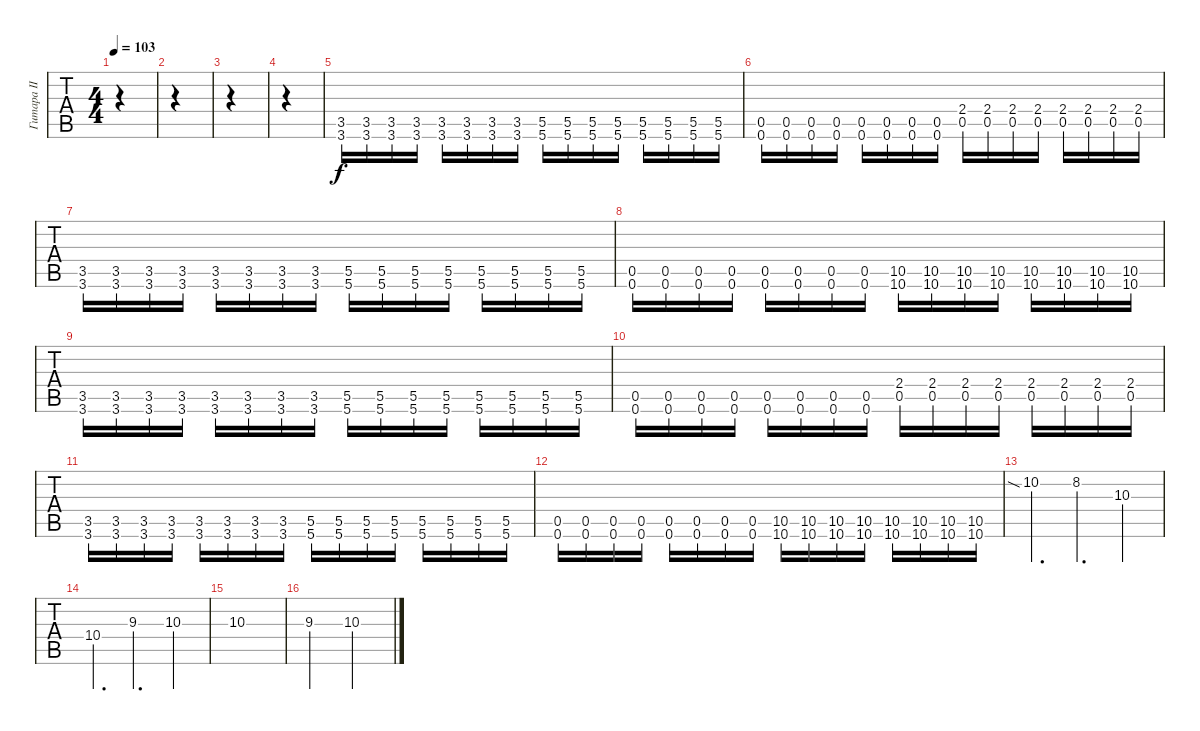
\track ("Гитара II" "Гитара II") {instrument distortionguitar}
\staff {tabs}
\tuning (E4 B3 G3 D3 A2 D2) {hide}
\ts (4 4)
\tempo 103
\clef g2
\ks c
|
|
|
|
(3.5 3.6).16 (3.5 3.6).16 (3.5 3.6).16 (3.5 3.6).16 (3.5 3.6).16 (3.5 3.6).16 (3.5 3.6).16 (3.5 3.6).16 (5.5 5.6).16 (5.5 5.6).16 (5.5 5.6).16 (5.5 5.6).16 (5.5 5.6).16 (5.5 5.6).16 (5.5 5.6).16 (5.5 5.6).16 |
(0.5 0.6).16 (0.5 0.6).16 (0.5 0.6).16 (0.5 0.6).16 (0.5 0.6).16 (0.5 0.6).16 (0.5 0.6).16 (0.5 0.6).16 (2.4 0.5).16 (2.4 0.5).16 (2.4 0.5).16 (2.4 0.5).16 (2.4 0.5).16 (2.4 0.5).16 (2.4 0.5).16 (2.4 0.5).16 |
(3.5 3.6).16 (3.5 3.6).16 (3.5 3.6).16 (3.5 3.6).16 (3.5 3.6).16 (3.5 3.6).16 (3.5 3.6).16 (3.5 3.6).16 (5.5 5.6).16 (5.5 5.6).16 (5.5 5.6).16 (5.5 5.6).16 (5.5 5.6).16 (5.5 5.6).16 (5.5 5.6).16 (5.5 5.6).16 |
(0.5 0.6).16 (0.5 0.6).16 (0.5 0.6).16 (0.5 0.6).16 (0.5 0.6).16 (0.5 0.6).16 (0.5 0.6).16 (0.5 0.6).16 (10.5 10.6).16 (10.5 10.6).16 (10.5 10.6).16 (10.5 10.6).16 (10.5 10.6).16 (10.5 10.6).16 (10.5 10.6).16 (10.5 10.6).16 |
(3.5 3.6).16 (3.5 3.6).16 (3.5 3.6).16 (3.5 3.6).16 (3.5 3.6).16 (3.5 3.6).16 (3.5 3.6).16 (3.5 3.6).16 (5.5 5.6).16 (5.5 5.6).16 (5.5 5.6).16 (5.5 5.6).16 (5.5 5.6).16 (5.5 5.6).16 (5.5 5.6).16 (5.5 5.6).16 |
(0.5 0.6).16 (0.5 0.6).16 (0.5 0.6).16 (0.5 0.6).16 (0.5 0.6).16 (0.5 0.6).16 (0.5 0.6).16 (0.5 0.6).16 (2.4 0.5).16 (2.4 0.5).16 (2.4 0.5).16 (2.4 0.5).16 (2.4 0.5).16 (2.4 0.5).16 (2.4 0.5).16 (2.4 0.5).16 |
(3.5 3.6).16 (3.5 3.6).16 (3.5 3.6).16 (3.5 3.6).16 (3.5 3.6).16 (3.5 3.6).16 (3.5 3.6).16 (3.5 3.6).16 (5.5 5.6).16 (5.5 5.6).16 (5.5 5.6).16 (5.5 5.6).16 (5.5 5.6).16 (5.5 5.6).16 (5.5 5.6).16 (5.5 5.6).16 |
(0.5 0.6).16 (0.5 0.6).16 (0.5 0.6).16 (0.5 0.6).16 (0.5 0.6).16 (0.5 0.6).16 (0.5 0.6).16 (0.5 0.6).16 (10.5 10.6).16 (10.5 10.6).16 (10.5 10.6).16 (10.5 10.6).16 (10.5 10.6).16 (10.5 10.6).16 (10.5 10.6).16 (10.5 10.6).16 |
10.2{sia}.4{d instrument electricguitarclean} 8.2.4{d} 10.3.4 |
10.4.4{d} 9.3.4{d} 10.3.4 |
10.3.1 |
9.3.2 10.3.2
